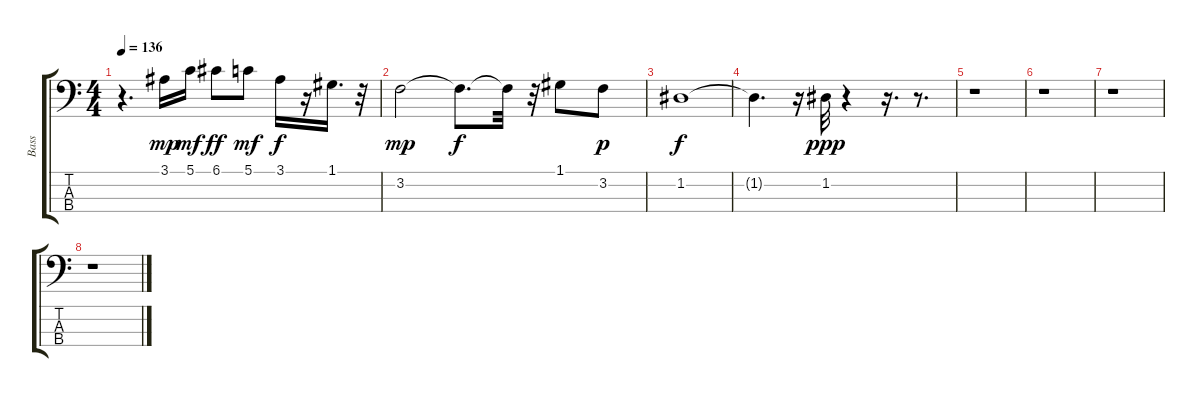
\track ("Bass" "Bass") {instrument electricbassfinger}
\staff {score tabs}
\tuning (G2 D2 A1 E1) {hide}
\ts (4 4)
\tempo 136
\clef f4
\ks c
r.4{d dy ff} 3.1.16{dy mp} 5.1.16{dy mf} 6.1.8{dy ff} 5.1.8{dy mf} 3.1.16{dy f} r.16 1.1.16{d} r.32 |
3.2.2{dy mp} 3.2{t}.8{d dy f} 3.2{t}.32 r.32 1.1.8 3.2.8{dy p} |
1.2.1{dy f} |
1.2{t}.4{d} r.16 1.2.32{dy ppp} r.4 r.16{d} r.8{d} |
r.1 |
r.1 |
r.1 |
r.1
